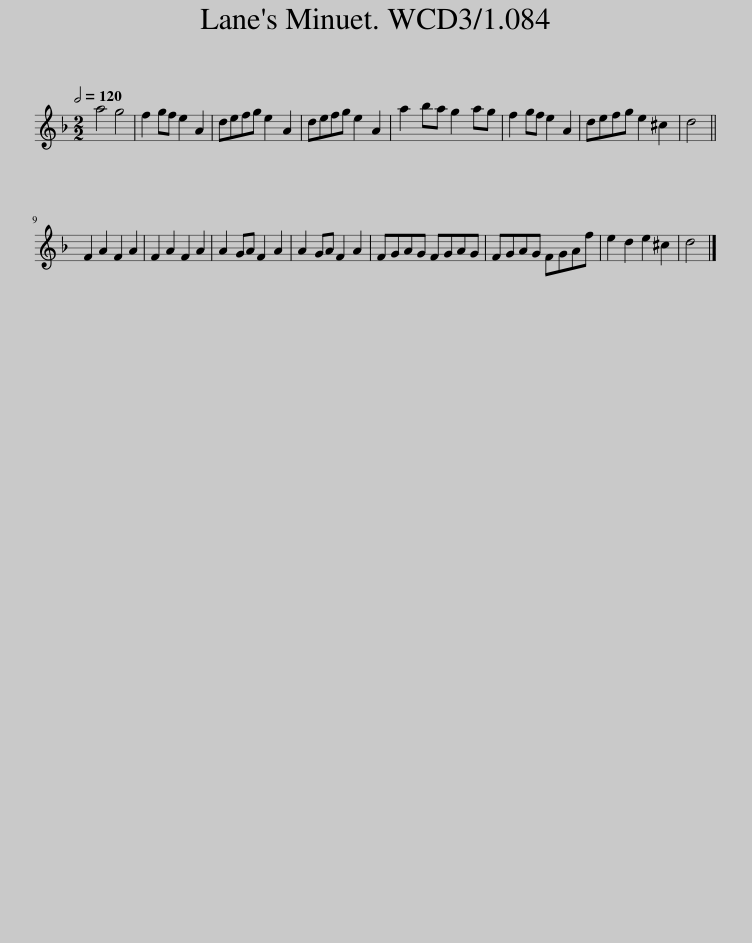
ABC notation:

X:1
L:1/8
Q:1/2=120
M:2/2
I:linebreak $
K:Dmin
V:1 treble
V:1
 a4 g4 | f2 gf e2 A2 | defg e2 A2 | defg e2 A2 | a2 ba g2 ag | %5
 f2 gf e2 A2 | defg e2 ^c2 | d4 ||$ F2 A2 F2 A2 | F2 A2 F2 A2 | %10
 A2 GA F2 A2 | A2 GA F2 A2 | FGAG FGAG | FGAG FGAf | e2 d2 e2 ^c2 | %15
 d4 |] %16
